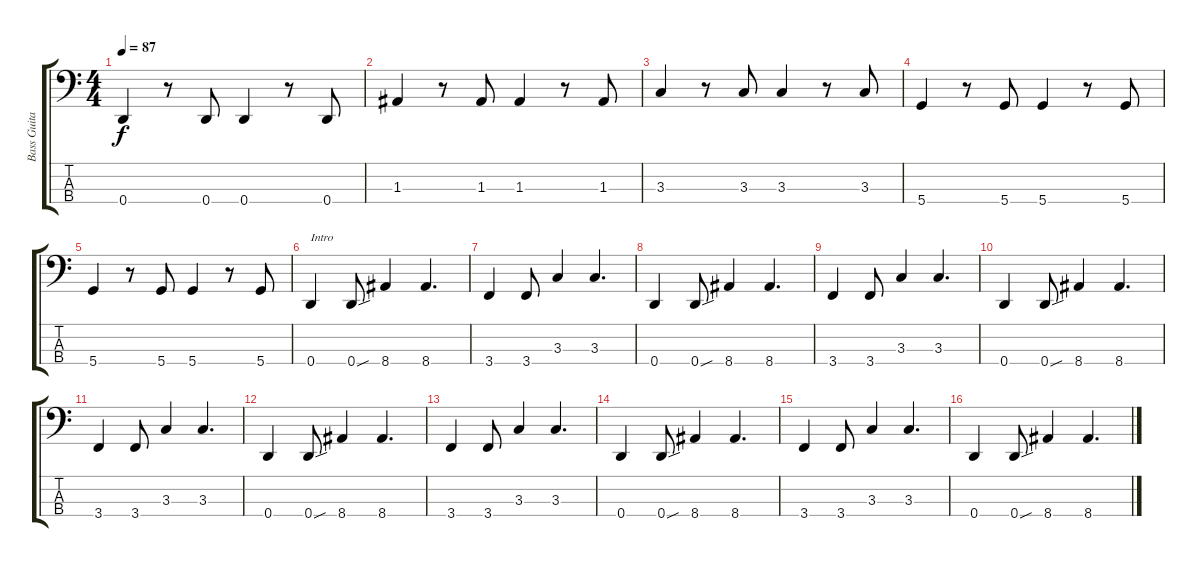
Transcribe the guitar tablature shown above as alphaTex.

\track ("Bass Guitar" "Bass Guita") {instrument electricbassfinger}
\staff {score tabs}
\tuning (G2 D2 A1 D1) {hide}
\ts (4 4)
\tempo 87
\clef f4
\ks c
0.4.4{dy f} r.8 0.4.8 0.4.4 r.8 0.4.8 |
1.3.4 r.8 1.3.8 1.3.4 r.8 1.3.8 |
3.3.4 r.8 3.3.8 3.3.4 r.8 3.3.8 |
5.4.4 r.8 5.4.8 5.4.4 r.8 5.4.8 |
5.4.4 r.8 5.4.8 5.4.4 r.8 5.4.8 |
0.4.4{txt "Intro"} 0.4{sou}.8 8.4.4 8.4.4{d} |
3.4.4 3.4.8 3.3.4 3.3.4{d} |
0.4.4 0.4{sou}.8 8.4.4 8.4.4{d} |
3.4.4 3.4.8 3.3.4 3.3.4{d} |
0.4.4 0.4{sou}.8 8.4.4 8.4.4{d} |
3.4.4 3.4.8 3.3.4 3.3.4{d} |
0.4.4 0.4{sou}.8 8.4.4 8.4.4{d} |
3.4.4 3.4.8 3.3.4 3.3.4{d} |
0.4.4 0.4{sou}.8 8.4.4 8.4.4{d} |
3.4.4 3.4.8 3.3.4 3.3.4{d} |
0.4.4 0.4{sou}.8 8.4.4 8.4.4{d}
